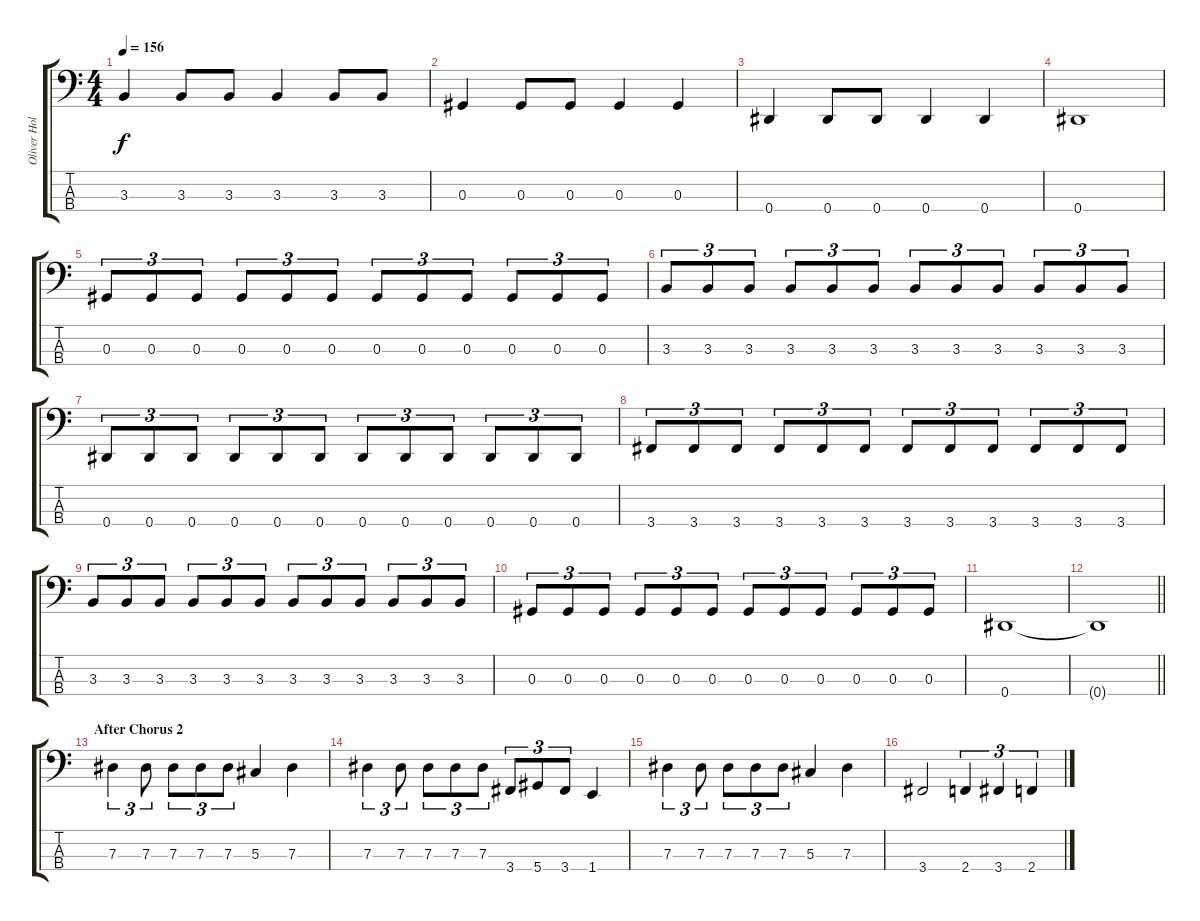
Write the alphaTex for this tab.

\track ("Oliver Holzwarth" "Oliver Hol") {instrument electricbasspick}
\staff {score tabs}
\tuning (Gb2 Db2 Ab1 Eb1) {hide}
\ts (4 4)
\tempo 156
\clef f4
\ks c
3.3.4{dy f} 3.3.8 3.3.8 3.3.4 3.3.8 3.3.8 |
0.3.4 0.3.8 0.3.8 0.3.4 0.3.4 |
0.4.4 0.4.8 0.4.8 0.4.4 0.4.4 |
0.4.1 |
0.3.8{tu (3 2)} 0.3.8{tu (3 2)} 0.3.8{tu (3 2)} 0.3.8{tu (3 2)} 0.3.8{tu (3 2)} 0.3.8{tu (3 2)} 0.3.8{tu (3 2)} 0.3.8{tu (3 2)} 0.3.8{tu (3 2)} 0.3.8{tu (3 2)} 0.3.8{tu (3 2)} 0.3.8{tu (3 2)} |
3.3.8{tu (3 2)} 3.3.8{tu (3 2)} 3.3.8{tu (3 2)} 3.3.8{tu (3 2)} 3.3.8{tu (3 2)} 3.3.8{tu (3 2)} 3.3.8{tu (3 2)} 3.3.8{tu (3 2)} 3.3.8{tu (3 2)} 3.3.8{tu (3 2)} 3.3.8{tu (3 2)} 3.3.8{tu (3 2)} |
0.4.8{tu (3 2)} 0.4.8{tu (3 2)} 0.4.8{tu (3 2)} 0.4.8{tu (3 2)} 0.4.8{tu (3 2)} 0.4.8{tu (3 2)} 0.4.8{tu (3 2)} 0.4.8{tu (3 2)} 0.4.8{tu (3 2)} 0.4.8{tu (3 2)} 0.4.8{tu (3 2)} 0.4.8{tu (3 2)} |
3.4.8{tu (3 2)} 3.4.8{tu (3 2)} 3.4.8{tu (3 2)} 3.4.8{tu (3 2)} 3.4.8{tu (3 2)} 3.4.8{tu (3 2)} 3.4.8{tu (3 2)} 3.4.8{tu (3 2)} 3.4.8{tu (3 2)} 3.4.8{tu (3 2)} 3.4.8{tu (3 2)} 3.4.8{tu (3 2)} |
3.3.8{tu (3 2)} 3.3.8{tu (3 2)} 3.3.8{tu (3 2)} 3.3.8{tu (3 2)} 3.3.8{tu (3 2)} 3.3.8{tu (3 2)} 3.3.8{tu (3 2)} 3.3.8{tu (3 2)} 3.3.8{tu (3 2)} 3.3.8{tu (3 2)} 3.3.8{tu (3 2)} 3.3.8{tu (3 2)} |
0.3.8{tu (3 2)} 0.3.8{tu (3 2)} 0.3.8{tu (3 2)} 0.3.8{tu (3 2)} 0.3.8{tu (3 2)} 0.3.8{tu (3 2)} 0.3.8{tu (3 2)} 0.3.8{tu (3 2)} 0.3.8{tu (3 2)} 0.3.8{tu (3 2)} 0.3.8{tu (3 2)} 0.3.8{tu (3 2)} |
0.4.1 |
\barLineRight lightlight
0.4{t}.1 |
\section ("" "After Chorus 2")
7.3.4{tu (3 2)} 7.3.8{tu (3 2)} 7.3.8{tu (3 2)} 7.3.8{tu (3 2)} 7.3.8{tu (3 2)} 5.3.4 7.3.4 |
7.3.4{tu (3 2)} 7.3.8{tu (3 2)} 7.3.8{tu (3 2)} 7.3.8{tu (3 2)} 7.3.8{tu (3 2)} 3.4.8{tu (3 2)} 5.4.8{tu (3 2)} 3.4.8{tu (3 2)} 1.4.4 |
7.3.4{tu (3 2)} 7.3.8{tu (3 2)} 7.3.8{tu (3 2)} 7.3.8{tu (3 2)} 7.3.8{tu (3 2)} 5.3.4 7.3.4 |
3.4.2 2.4.4{tu (3 2)} 3.4.4{tu (3 2)} 2.4.4{tu (3 2)}
